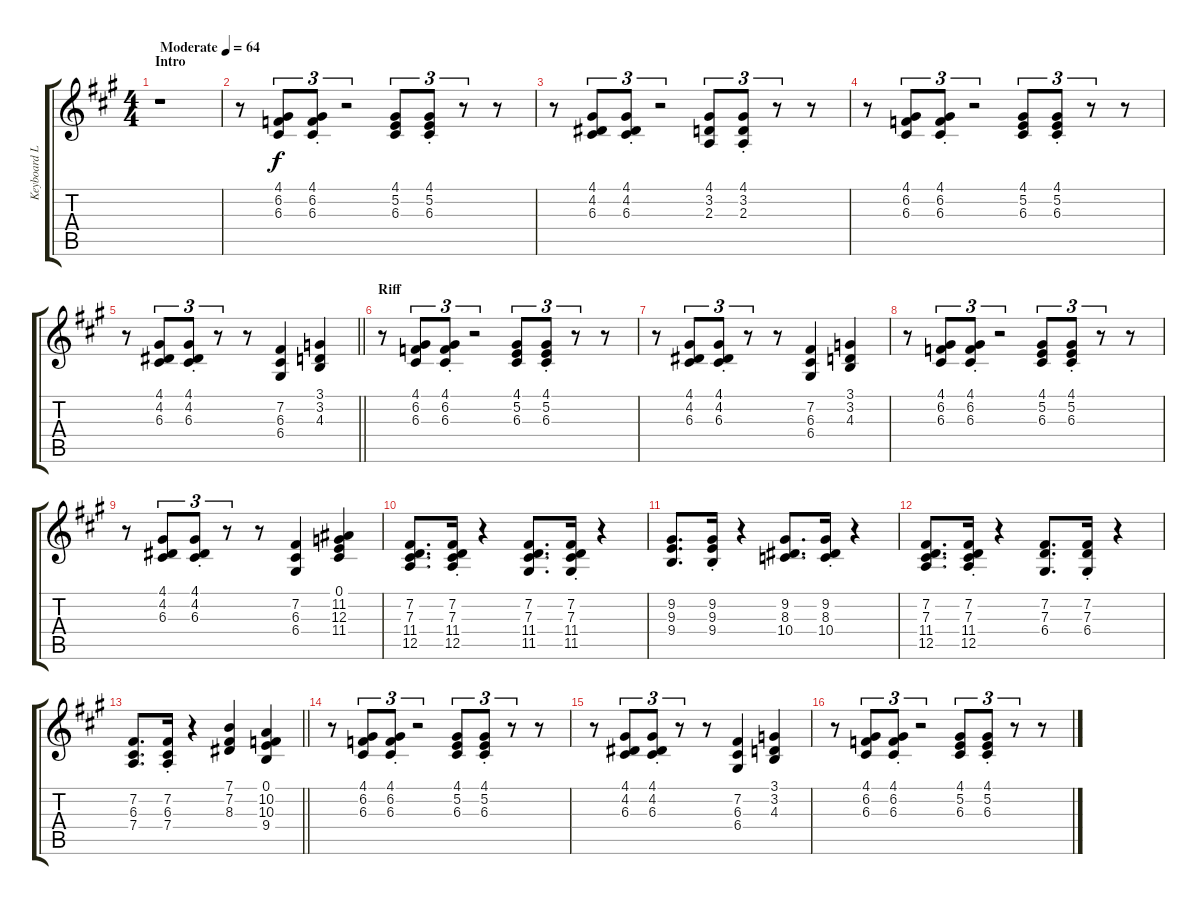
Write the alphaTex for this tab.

\track ("Keyboard L" "Keyboard L") {instrument synthvoice}
\staff {score tabs}
\tuning (E4 B3 G3 D3 A2 E2) {hide}
\ts (4 4)
\section ("" "Intro")
\tempo (64 "Moderate")
\clef g2
\ks f#minor
r.1{dy f instrument synthvoice} |
r.8 (4.1 6.2 6.3).8{tu (3 2)} (4.1 6.2{st} 6.3).8{tu (3 2)} r.2{tu (3 2)} (4.1 5.2 6.3).8{tu (3 2)} (4.1 5.2{st} 6.3).8{tu (3 2)} r.8{tu (3 2)} r.8 |
r.8 (4.1 4.2 6.3).8{tu (3 2)} (4.1{st} 4.2 6.3).8{tu (3 2)} r.2{tu (3 2)} (4.1 3.2 2.3).8{tu (3 2)} (4.1{st} 3.2 2.3).8{tu (3 2)} r.8{tu (3 2)} r.8 |
r.8 (4.1 6.2 6.3).8{tu (3 2)} (4.1{st} 6.2 6.3).8{tu (3 2)} r.2{tu (3 2)} (4.1 5.2 6.3).8{tu (3 2)} (4.1{st} 5.2 6.3).8{tu (3 2)} r.8{tu (3 2)} r.8 |
\barLineRight lightlight
r.8 (4.1 4.2 6.3).8{tu (3 2)} (4.1{st} 4.2 6.3).8{tu (3 2)} r.8{tu (3 2)} r.8 (7.2 6.3 6.4).4 (3.1 3.2 4.3).4 |
\section ("" "Riff")
r.8 (4.1 6.2 6.3).8{tu (3 2)} (4.1{st} 6.2 6.3).8{tu (3 2)} r.2{tu (3 2)} (4.1 5.2 6.3).8{tu (3 2)} (4.1{st} 5.2 6.3).8{tu (3 2)} r.8{tu (3 2)} r.8 |
r.8 (4.1 4.2 6.3).8{tu (3 2)} (4.1{st} 4.2 6.3).8{tu (3 2)} r.8{tu (3 2)} r.8 (7.2 6.3 6.4).4 (3.1 3.2 4.3).4 |
r.8 (4.1 6.2 6.3).8{tu (3 2)} (4.1{st} 6.2 6.3).8{tu (3 2)} r.2{tu (3 2)} (4.1 5.2 6.3).8{tu (3 2)} (4.1{st} 5.2 6.3).8{tu (3 2)} r.8{tu (3 2)} r.8 |
r.8 (4.1 4.2 6.3).8{tu (3 2)} (4.1{st} 4.2 6.3).8{tu (3 2)} r.8{tu (3 2)} r.8 (7.2 6.3 6.4).4 (0.1 11.2 12.3 11.4).4 |
(7.2 7.3 11.4 12.5).8{d} (7.2 7.3 11.4{st} 12.5).16 r.4 (7.2 7.3 11.4 11.5).8{d} (7.2 7.3 11.4{st} 11.5).16 r.4 |
(9.2 9.3 9.4).8{d} (9.2 9.3 9.4{st}).16 r.4 (9.2 8.3 10.4).8{d} (9.2 8.3 10.4{st}).16 r.4 |
(7.2 7.3 11.4 12.5).8{d} (7.2 7.3 11.4{st} 12.5).16 r.4 (7.2 7.3 6.4).8{d} (7.2 7.3 6.4{st}).16 r.4 |
\barLineRight lightlight
(7.2 6.3 7.4).8{d} (7.2 6.3 7.4{st}).16 r.4 (7.1 7.2 8.3).4 (0.1 10.2 10.3 9.4).4 |
r.8 (4.1 6.2 6.3).8{tu (3 2)} (4.1 6.2{st} 6.3).8{tu (3 2)} r.2{tu (3 2)} (4.1 5.2 6.3).8{tu (3 2)} (4.1 5.2{st} 6.3).8{tu (3 2)} r.8{tu (3 2)} r.8 |
r.8 (4.1 4.2 6.3).8{tu (3 2)} (4.1{st} 4.2 6.3).8{tu (3 2)} r.8{tu (3 2)} r.8 (7.2 6.3 6.4).4 (3.1 3.2 4.3).4 |
r.8 (4.1 6.2 6.3).8{tu (3 2)} (4.1 6.2{st} 6.3).8{tu (3 2)} r.2{tu (3 2)} (4.1 5.2 6.3).8{tu (3 2)} (4.1 5.2{st} 6.3).8{tu (3 2)} r.8{tu (3 2)} r.8
